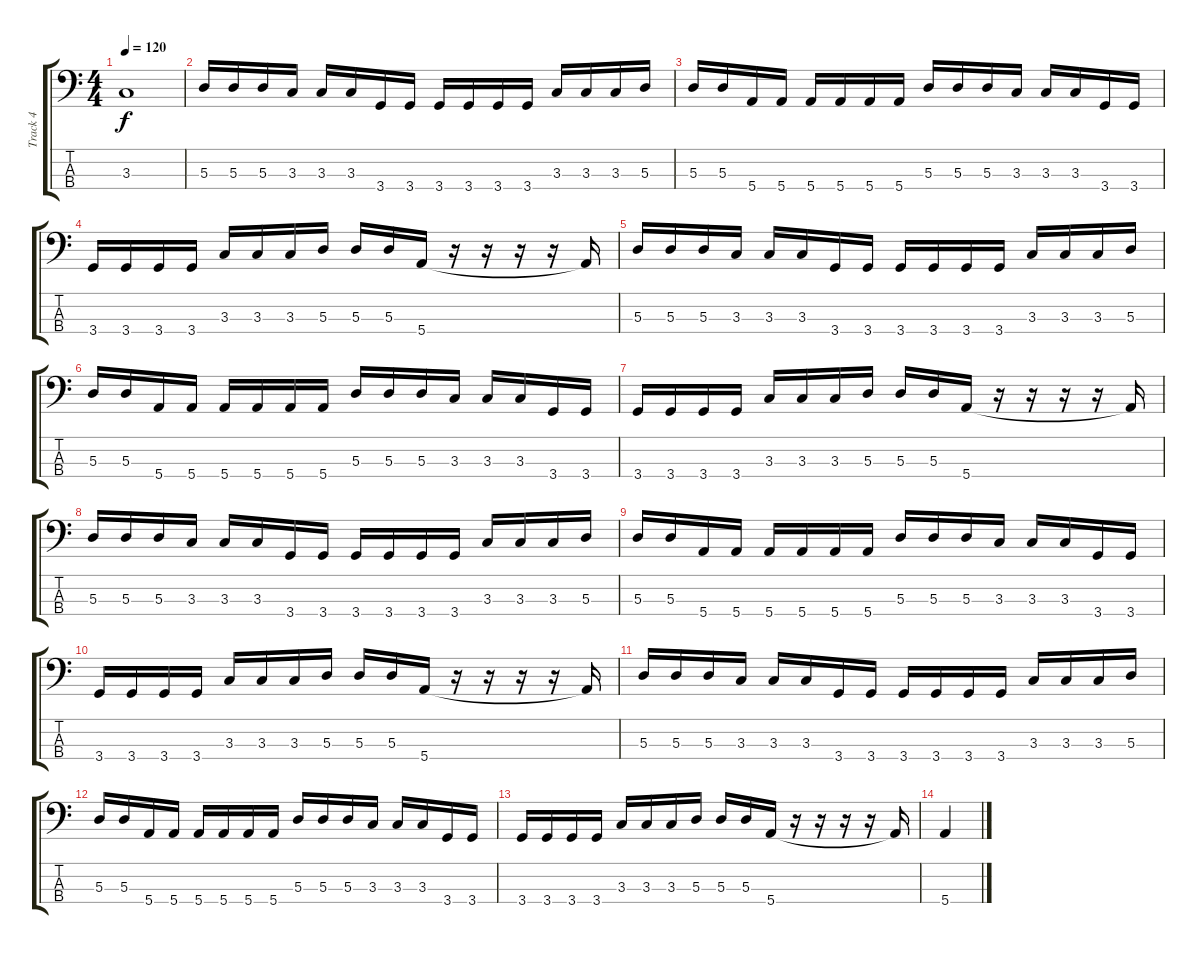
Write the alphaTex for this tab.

\track ("Track 4" "Track 4") {instrument electricbassfinger}
\staff {score tabs}
\tuning (G2 D2 A1 E1) {hide}
\ts (4 4)
\tempo 120
\clef f4
\ks c
3.3.1{dy f} |
5.3.16 5.3.16 5.3.16 3.3.16 3.3.16 3.3.16 3.4.16 3.4.16 3.4.16 3.4.16 3.4.16 3.4.16 3.3.16 3.3.16 3.3.16 5.3.16 |
5.3.16 5.3.16 5.4.16 5.4.16 5.4.16 5.4.16 5.4.16 5.4.16 5.3.16 5.3.16 5.3.16 3.3.16 3.3.16 3.3.16 3.4.16 3.4.16 |
3.4.16 3.4.16 3.4.16 3.4.16 3.3.16 3.3.16 3.3.16 5.3.16 5.3.16 5.3.16 5.4.16 r.16 r.16 r.16 r.16 5.4{t}.16 |
5.3.16 5.3.16 5.3.16 3.3.16 3.3.16 3.3.16 3.4.16 3.4.16 3.4.16 3.4.16 3.4.16 3.4.16 3.3.16 3.3.16 3.3.16 5.3.16 |
5.3.16 5.3.16 5.4.16 5.4.16 5.4.16 5.4.16 5.4.16 5.4.16 5.3.16 5.3.16 5.3.16 3.3.16 3.3.16 3.3.16 3.4.16 3.4.16 |
3.4.16 3.4.16 3.4.16 3.4.16 3.3.16 3.3.16 3.3.16 5.3.16 5.3.16 5.3.16 5.4.16 r.16 r.16 r.16 r.16 5.4{t}.16 |
5.3.16 5.3.16 5.3.16 3.3.16 3.3.16 3.3.16 3.4.16 3.4.16 3.4.16 3.4.16 3.4.16 3.4.16 3.3.16 3.3.16 3.3.16 5.3.16 |
5.3.16 5.3.16 5.4.16 5.4.16 5.4.16 5.4.16 5.4.16 5.4.16 5.3.16 5.3.16 5.3.16 3.3.16 3.3.16 3.3.16 3.4.16 3.4.16 |
3.4.16 3.4.16 3.4.16 3.4.16 3.3.16 3.3.16 3.3.16 5.3.16 5.3.16 5.3.16 5.4.16 r.16 r.16 r.16 r.16 5.4{t}.16 |
5.3.16 5.3.16 5.3.16 3.3.16 3.3.16 3.3.16 3.4.16 3.4.16 3.4.16 3.4.16 3.4.16 3.4.16 3.3.16 3.3.16 3.3.16 5.3.16 |
5.3.16 5.3.16 5.4.16 5.4.16 5.4.16 5.4.16 5.4.16 5.4.16 5.3.16 5.3.16 5.3.16 3.3.16 3.3.16 3.3.16 3.4.16 3.4.16 |
3.4.16 3.4.16 3.4.16 3.4.16 3.3.16 3.3.16 3.3.16 5.3.16 5.3.16 5.3.16 5.4.16 r.16 r.16 r.16 r.16 5.4{t}.16 |
5.4.4
